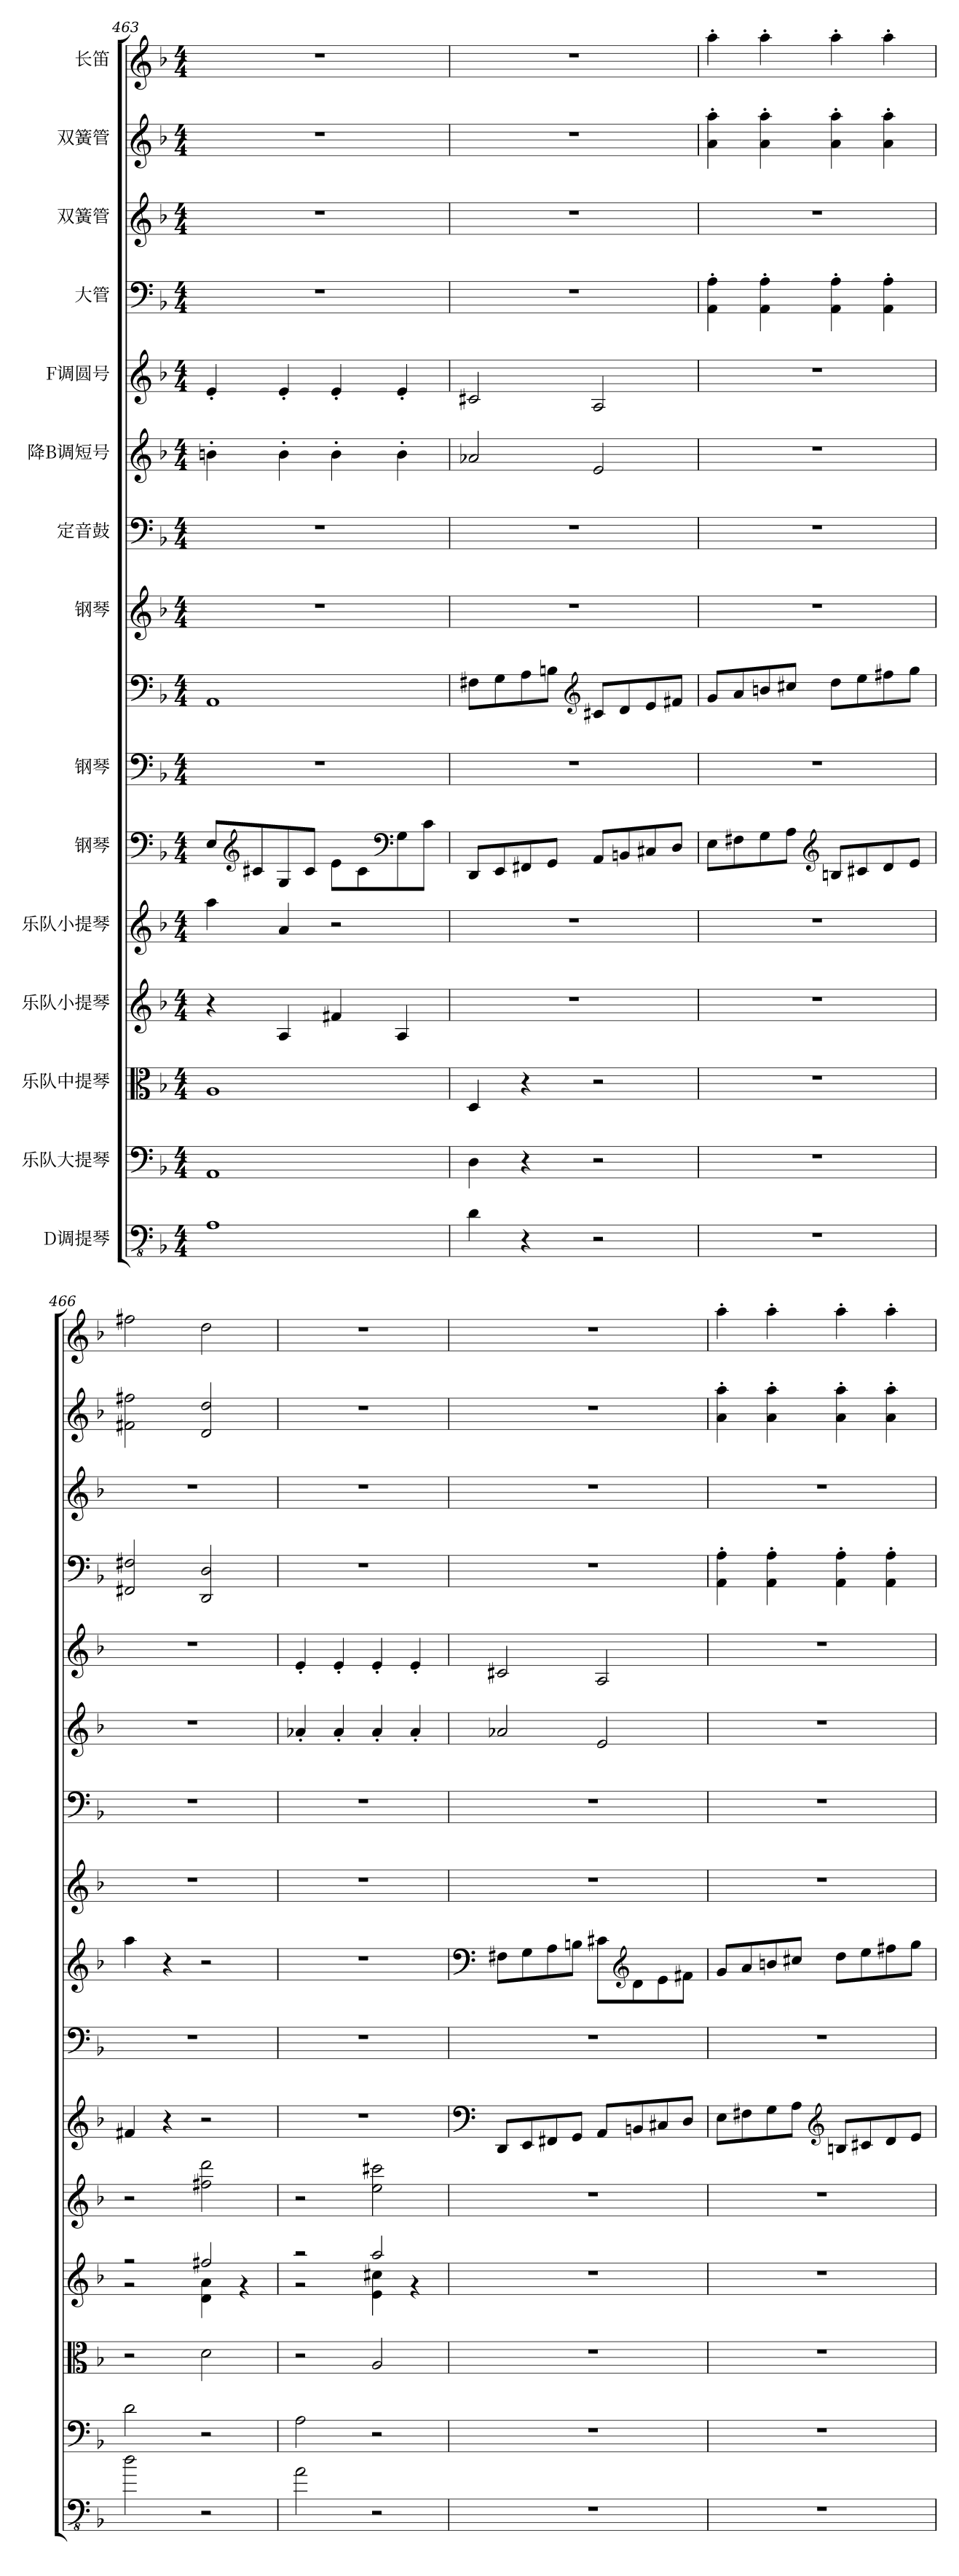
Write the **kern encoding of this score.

**kern	**kern	**kern	**kern	**kern	**kern	**kern	**kern	**kern	**kern	**kern	**kern	**kern	**kern	**kern	**kern
*part15	*part14	*part13	*part12	*part11	*part10	*part9	*part9	*part8	*part7	*part6	*part5	*part4	*part3	*part2	*part1
*staff16	*staff15	*staff14	*staff13	*staff12	*staff11	*staff10	*staff9	*staff8	*staff7	*staff6	*staff5	*staff4	*staff3	*staff2	*staff1
*I"D调提琴	*I"乐队大提琴	*I"乐队中提琴	*I"乐队小提琴	*I"乐队小提琴	*I"钢琴	*I"钢琴	*	*I"钢琴	*I"定音鼓	*I"降B调短号	*I"F调圆号	*I"大管	*I"双簧管	*I"双簧管	*I"长笛
!!LO:PB:g=z
*clefFv4	*clefF4	*clefC3	*clefG2	*clefG2	*clefF4	*clefF4	*clefF4	*clefG2	*clefF4	*clefG2	*clefG2	*clefF4	*clefG2	*clefG2	*clefG2
*ITrd7c12	*	*	*	*	*	*	*	*	*	*ITrd1c2	*ITrd4c7	*	*	*	*
*k[b-]	*k[b-]	*k[b-]	*k[b-]	*k[b-]	*k[b-]	*k[b-]	*k[b-]	*k[b-]	*k[b-]	*k[b-e-a-]	*k[b-e-]	*k[b-]	*k[b-]	*k[b-]	*k[b-]
*M4/4	*M4/4	*M4/4	*M4/4	*M4/4	*M4/4	*M4/4	*M4/4	*M4/4	*M4/4	*M4/4	*M4/4	*M4/4	*M4/4	*M4/4	*M4/4
=463	=463	=463	=463	=463	=463	=463	=463	=463	=463	=463	=463	=463	=463	=463	=463
1AAA	1AA	1A	4r	4aa\	8E/L	1r	1AA	1r	1r	4an'\	4A'/	1r	1r	1r	1r
*	*	*	*	*	*clefG2	*	*	*	*	*	*	*	*	*	*
.	.	.	.	.	8c#X/	.	.	.	.	.	.	.	.	.	.
.	.	.	4A/	4a/	8G/	.	.	.	.	4a'\	4A'/	.	.	.	.
.	.	.	.	.	8c#/J	.	.	.	.	.	.	.	.	.	.
.	.	.	4f#X/	2r	8e\L	.	.	.	.	4a'\	4A'/	.	.	.	.
.	.	.	.	.	8c#\	.	.	.	.	.	.	.	.	.	.
*	*	*	*	*	*clefF4	*	*	*	*	*	*	*	*	*	*
.	.	.	4A/	.	8G\	.	.	.	.	4a'\	4A'/	.	.	.	.
.	.	.	.	.	8c#\J	.	.	.	.	.	.	.	.	.	.
=464	=464	=464	=464	=464	=464	=464	=464	=464	=464	=464	=464	=464	=464	=464	=464
4DD\	4D\	4D/	1r	1r	8DD/L	1r	8F#X\L	1r	1r	2g-X/	2F#X/	1r	1r	1r	1r
.	.	.	.	.	8EE/	.	8G\	.	.	.	.	.	.	.	.
4r	4r	4r	.	.	8FF#X/	.	8A\	.	.	.	.	.	.	.	.
.	.	.	.	.	8GG/J	.	8Bn\J	.	.	.	.	.	.	.	.
*	*	*	*	*	*	*	*clefG2	*	*	*	*	*	*	*	*
2r	2r	2r	.	.	8AA/L	.	8c#X/L	.	.	2d/	2D/	.	.	.	.
.	.	.	.	.	8BBn/	.	8d/	.	.	.	.	.	.	.	.
.	.	.	.	.	8C#X/	.	8e/	.	.	.	.	.	.	.	.
.	.	.	.	.	8D/J	.	8f#X/J	.	.	.	.	.	.	.	.
!!LO:PB:g=z
=465	=465	=465	=465	=465	=465	=465	=465	=465	=465	=465	=465	=465	=465	=465	=465
1r	1r	1r	1r	1r	8E\L	1r	8g/L	1r	1r	1r	1r	4AA\' 4A\'	1r	4a\' 4aa\'	4aa'\
.	.	.	.	.	8F#X\	.	8a/	.	.	.	.	.	.	.	.
.	.	.	.	.	8G\	.	8bn/	.	.	.	.	4AA\' 4A\'	.	4a\' 4aa\'	4aa'\
.	.	.	.	.	8A\J	.	8cc#X/J	.	.	.	.	.	.	.	.
*	*	*	*	*	*clefG2	*	*	*	*	*	*	*	*	*	*
.	.	.	.	.	8Bn/L	.	8dd\L	.	.	.	.	4AA\' 4A\'	.	4a\' 4aa\'	4aa'\
.	.	.	.	.	8c#X/	.	8ee\	.	.	.	.	.	.	.	.
.	.	.	.	.	8d/	.	8ff#X\	.	.	.	.	4AA\' 4A\'	.	4a\' 4aa\'	4aa'\
.	.	.	.	.	8e/J	.	8gg\J	.	.	.	.	.	.	.	.
=466	=466	=466	=466	=466	=466	=466	=466	=466	=466	=466	=466	=466	=466	=466	=466
*	*	*	*^	*	*	*	*	*	*	*	*	*	*	*	*
2D\	2d\	2r	2r	2r	2r	4f#X/	1r	4aa\	1r	1r	1r	1r	2FF#X/ 2F#X/	1r	2f#X\ 2ff#X\	2ff#X\
.	.	.	.	.	.	4r	.	4r	.	.	.	.	.	.	.	.
2r	2r	2d\	2ff#X/	4d\ 4a\	2ff#X\ 2ddd\	2r	.	2r	.	.	.	.	2DD/ 2D/	.	2d/ 2dd/	2dd\
.	.	.	.	4r	.	.	.	.	.	.	.	.	.	.	.	.
=467	=467	=467	=467	=467	=467	=467	=467	=467	=467	=467	=467	=467	=467	=467	=467	=467
2AA\	2A\	2r	2r	2r	2r	1r	1r	1r	1r	1r	4g-X'/	4A'/	1r	1r	1r	1r
.	.	.	.	.	.	.	.	.	.	.	4g-'/	4A'/	.	.	.	.
2r	2r	2A/	2aa/	4e\ 4cc#X\	2ee\ 2ccc#X\	.	.	.	.	.	4g-'/	4A'/	.	.	.	.
.	.	.	.	4r	.	.	.	.	.	.	4g-'/	4A'/	.	.	.	.
*	*	*	*v	*v	*	*	*	*	*	*	*	*	*	*	*	*
!!LO:PB:g=z
=468	=468	=468	=468	=468	=468	=468	=468	=468	=468	=468	=468	=468	=468	=468	=468
*	*	*	*	*	*clefF4	*	*clefF4	*	*	*	*	*	*	*	*
1r	1r	1r	1r	1r	8DD/L	1r	8F#X\L	1r	1r	2g-X/	2F#X/	1r	1r	1r	1r
.	.	.	.	.	8EE/	.	8G\	.	.	.	.	.	.	.	.
.	.	.	.	.	8FF#X/	.	8A\	.	.	.	.	.	.	.	.
.	.	.	.	.	8GG/J	.	8Bn\J	.	.	.	.	.	.	.	.
.	.	.	.	.	8AA/L	.	8c#X\L	.	.	2d/	2D/	.	.	.	.
*	*	*	*	*	*	*	*clefG2	*	*	*	*	*	*	*	*
.	.	.	.	.	8BBn/	.	8d\	.	.	.	.	.	.	.	.
.	.	.	.	.	8C#X/	.	8e\	.	.	.	.	.	.	.	.
.	.	.	.	.	8D/J	.	8f#X\J	.	.	.	.	.	.	.	.
=469	=469	=469	=469	=469	=469	=469	=469	=469	=469	=469	=469	=469	=469	=469	=469
1r	1r	1r	1r	1r	8E\L	1r	8g/L	1r	1r	1r	1r	4AA\' 4A\'	1r	4a\' 4aa\'	4aa'\
.	.	.	.	.	8F#X\	.	8a/	.	.	.	.	.	.	.	.
.	.	.	.	.	8G\	.	8bn/	.	.	.	.	4AA\' 4A\'	.	4a\' 4aa\'	4aa'\
.	.	.	.	.	8A\J	.	8cc#X/J	.	.	.	.	.	.	.	.
*	*	*	*	*	*clefG2	*	*	*	*	*	*	*	*	*	*
.	.	.	.	.	8Bn/L	.	8dd\L	.	.	.	.	4AA\' 4A\'	.	4a\' 4aa\'	4aa'\
.	.	.	.	.	8c#X/	.	8ee\	.	.	.	.	.	.	.	.
.	.	.	.	.	8d/	.	8ff#X\	.	.	.	.	4AA\' 4A\'	.	4a\' 4aa\'	4aa'\
.	.	.	.	.	8e/J	.	8gg\J	.	.	.	.	.	.	.	.
=	=	=	=	=	=	=	=	=	=	=	=	=	=	=	=
*-	*-	*-	*-	*-	*-	*-	*-	*-	*-	*-	*-	*-	*-	*-	*-
